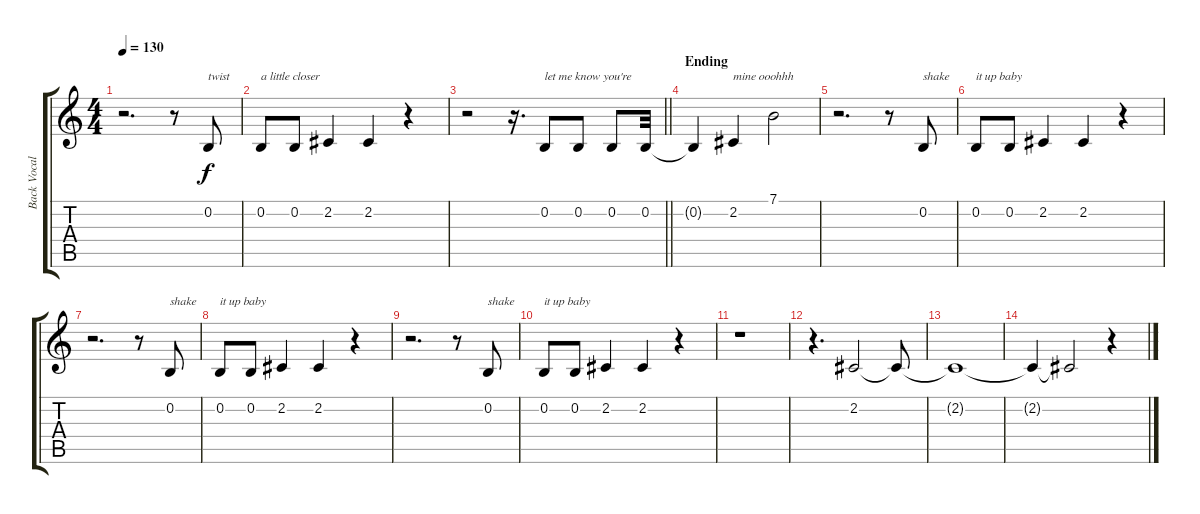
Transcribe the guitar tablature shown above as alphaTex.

\track ("Back Vocal 1" "Back Vocal") {instrument baritonesax}
\staff {score tabs}
\tuning (E4 B3 G3 D3 A2 E2) {hide}
\ts (4 4)
\tempo 130
\clef g2
\ks c
r.2{d dy f} r.8 0.2.8{txt "twist"} |
0.2.8{txt "a little closer"} 0.2.8 2.2.4 2.2.4 r.4 |
\barLineRight lightlight
r.2 r.16{d} 0.2.8{txt "let me know you're"} 0.2.8 0.2.8 0.2.32 |
\section ("" "Ending")
0.2{t}.4 2.2.4{txt "mine ooohhh"} 7.1.2 |
r.2{d} r.8 0.2.8{txt "shake"} |
0.2.8{txt "it up baby"} 0.2.8 2.2.4 2.2.4 r.4 |
r.2{d} r.8 0.2.8{txt "shake"} |
0.2.8{txt "it up baby"} 0.2.8 2.2.4 2.2.4 r.4 |
r.2{d} r.8 0.2.8{txt "shake"} |
0.2.8{txt "it up baby"} 0.2.8 2.2.4 2.2.4 r.4 |
r.1 |
r.4{d} 2.2.2{volume 16} 2.2{t}.8 |
2.2{t}.1 |
2.2{t}.4 2.2{t}.2{volume 12} r.4
